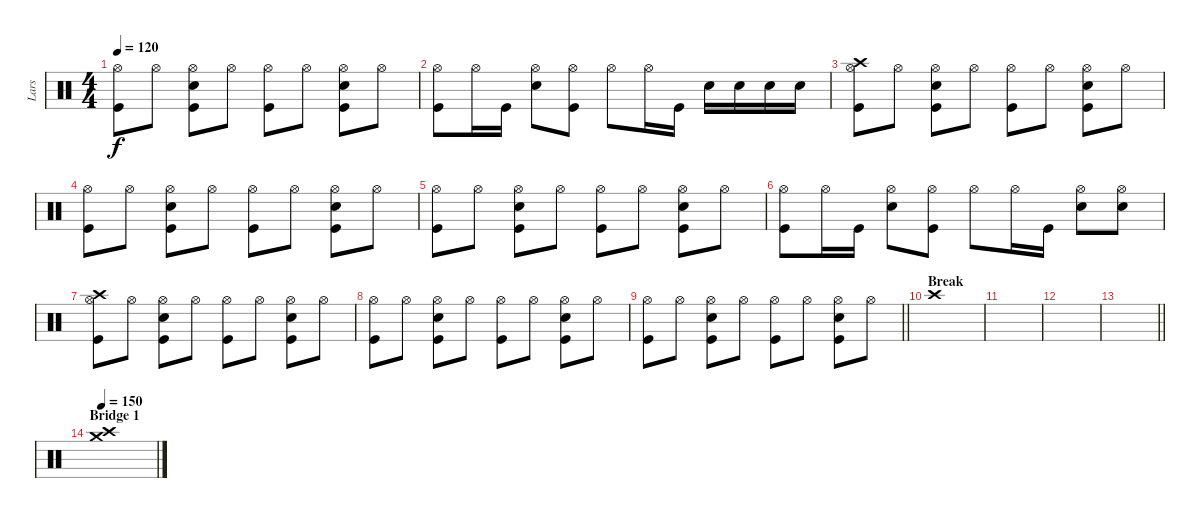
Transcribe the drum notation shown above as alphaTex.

\track ("Lars" "Lars") {instrument percussion}
\staff {score}
\articulation defaults
\ts (4 4)
\tempo 120
\clef neutral
\ks c
("Kick (hit)" "Hi-Hat (open)").8{dy f} "Hi-Hat (open)".8 ("Snare (hit) 2" "Kick (hit)" "Hi-Hat (open)").8 "Hi-Hat (open)".8 ("Kick (hit)" "Hi-Hat (open)").8 "Hi-Hat (open)".8 ("Snare (hit) 2" "Kick (hit)" "Hi-Hat (open)").8 "Hi-Hat (open)".8 |
("Kick (hit)" "Hi-Hat (open)").8 "Hi-Hat (open)".16 "Kick (hit)".16 ("Snare (hit) 2" "Hi-Hat (open)").8 ("Kick (hit)" "Hi-Hat (open)").8 "Hi-Hat (open)".8 "Hi-Hat (open)".16 "Kick (hit)".16 "Snare (hit) 2".16 "Snare (hit) 2".16 "Snare (hit) 2".16 "Snare (hit) 2".16 |
("Crash high (hit)" "Kick (hit)" "Hi-Hat (open)").8 "Hi-Hat (open)".8 ("Snare (hit) 2" "Kick (hit)" "Hi-Hat (open)").8 "Hi-Hat (open)".8 ("Kick (hit)" "Hi-Hat (open)").8 "Hi-Hat (open)".8 ("Snare (hit) 2" "Kick (hit)" "Hi-Hat (open)").8 "Hi-Hat (open)".8 |
("Kick (hit)" "Hi-Hat (open)").8 "Hi-Hat (open)".8 ("Snare (hit) 2" "Kick (hit)" "Hi-Hat (open)").8 "Hi-Hat (open)".8 ("Kick (hit)" "Hi-Hat (open)").8 "Hi-Hat (open)".8 ("Snare (hit) 2" "Kick (hit)" "Hi-Hat (open)").8 "Hi-Hat (open)".8 |
("Kick (hit)" "Hi-Hat (open)").8 "Hi-Hat (open)".8 ("Snare (hit) 2" "Kick (hit)" "Hi-Hat (open)").8 "Hi-Hat (open)".8 ("Kick (hit)" "Hi-Hat (open)").8 "Hi-Hat (open)".8 ("Snare (hit) 2" "Kick (hit)" "Hi-Hat (open)").8 "Hi-Hat (open)".8 |
("Kick (hit)" "Hi-Hat (open)").8 "Hi-Hat (open)".16 "Kick (hit)".16 ("Snare (hit) 2" "Hi-Hat (open)").8 ("Kick (hit)" "Hi-Hat (open)").8 "Hi-Hat (open)".8 "Hi-Hat (open)".16 "Kick (hit)".16 ("Snare (hit) 2" "Hi-Hat (open)").8 ("Snare (hit) 2" "Hi-Hat (open)").8 |
("Crash high (hit)" "Kick (hit)" "Hi-Hat (open)").8 "Hi-Hat (open)".8 ("Snare (hit) 2" "Kick (hit)" "Hi-Hat (open)").8 "Hi-Hat (open)".8 ("Kick (hit)" "Hi-Hat (open)").8 "Hi-Hat (open)".8 ("Snare (hit) 2" "Kick (hit)" "Hi-Hat (open)").8 "Hi-Hat (open)".8 |
("Kick (hit)" "Hi-Hat (open)").8 "Hi-Hat (open)".8 ("Snare (hit) 2" "Kick (hit)" "Hi-Hat (open)").8 "Hi-Hat (open)".8 ("Kick (hit)" "Hi-Hat (open)").8 "Hi-Hat (open)".8 ("Snare (hit) 2" "Kick (hit)" "Hi-Hat (open)").8 "Hi-Hat (open)".8 |
\barLineRight lightlight
("Kick (hit)" "Hi-Hat (open)").8 "Hi-Hat (open)".8 ("Snare (hit) 2" "Kick (hit)" "Hi-Hat (open)").8 "Hi-Hat (open)".8 ("Kick (hit)" "Hi-Hat (open)").8 "Hi-Hat (open)".8 ("Snare (hit) 2" "Kick (hit)" "Hi-Hat (open)").8 "Hi-Hat (open)".8 |
\section ("" "Break")
"Crash high (hit)".1 |
|
|
\barLineRight lightlight
|
\section ("" "Bridge 1")
\tempo 150
("Crash high (hit)" "Crash medium (hit)").1
